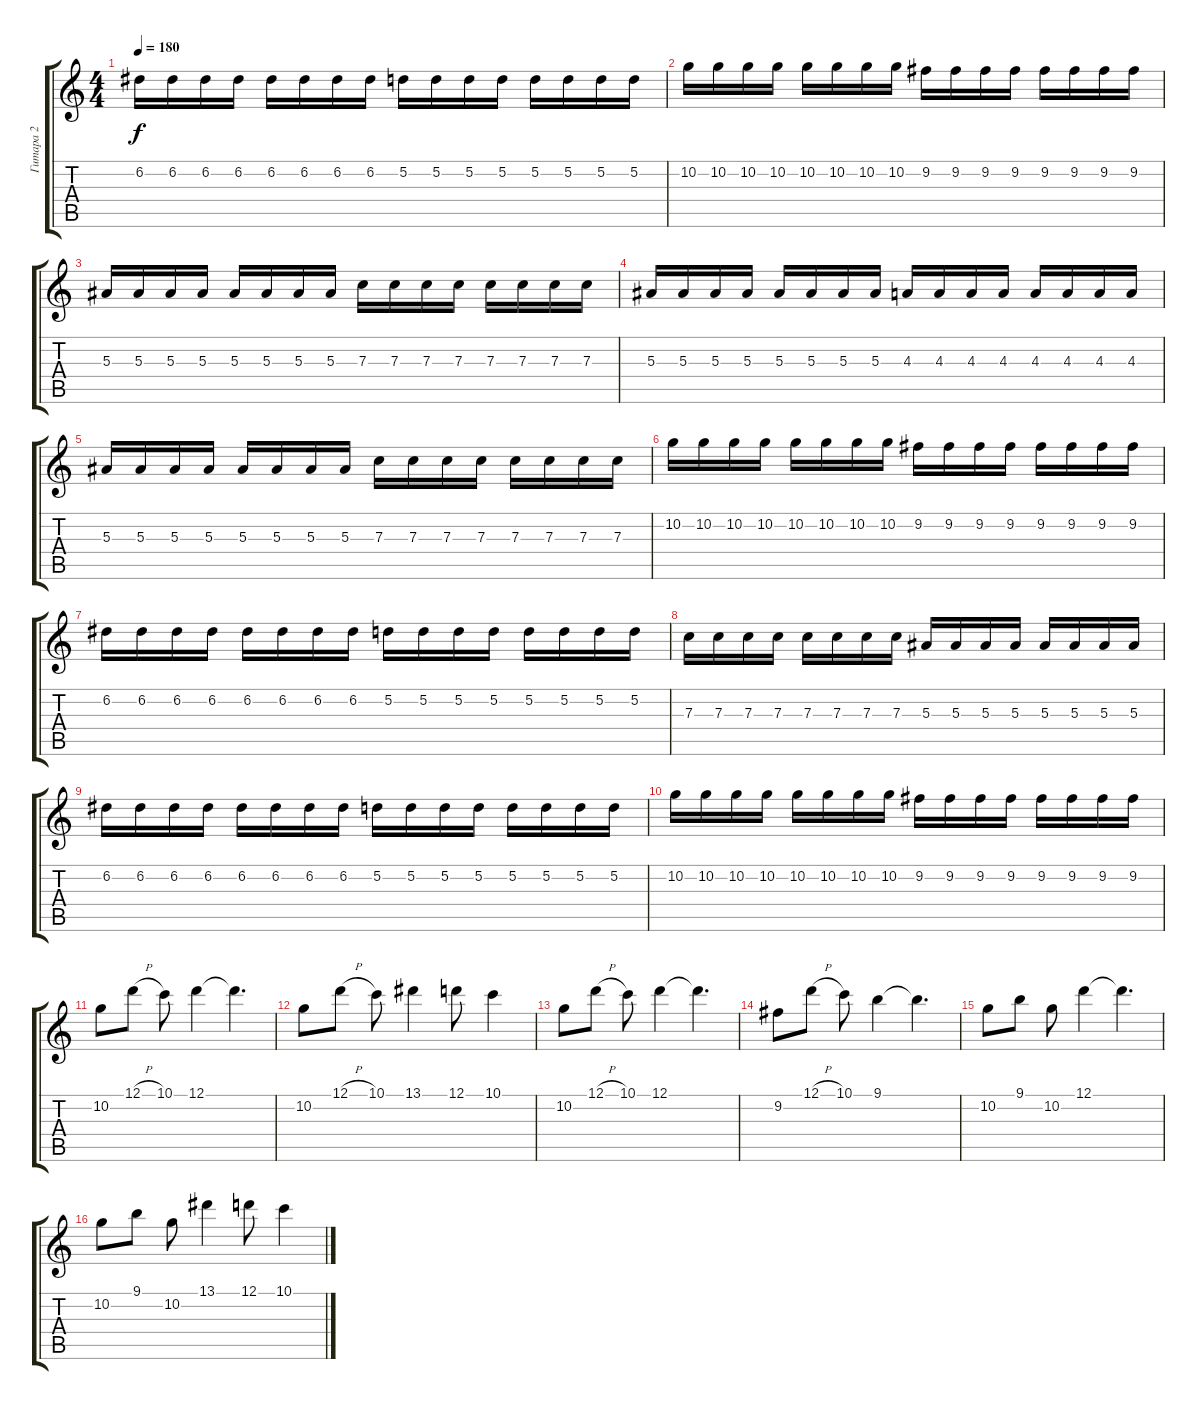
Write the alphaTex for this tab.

\track ("Гитара 2" "Гитара 2") {instrument distortionguitar}
\staff {score tabs}
\tuning (D4 A3 F3 C3 G2 D2) {hide}
\ts (4 4)
\tempo 180
\clef g2
\ks c
6.2.16{dy f} 6.2.16 6.2.16 6.2.16 6.2.16 6.2.16 6.2.16 6.2.16 5.2.16 5.2.16 5.2.16 5.2.16 5.2.16 5.2.16 5.2.16 5.2.16 |
10.2.16 10.2.16 10.2.16 10.2.16 10.2.16 10.2.16 10.2.16 10.2.16 9.2.16 9.2.16 9.2.16 9.2.16 9.2.16 9.2.16 9.2.16 9.2.16 |
5.3.16 5.3.16 5.3.16 5.3.16 5.3.16 5.3.16 5.3.16 5.3.16 7.3.16 7.3.16 7.3.16 7.3.16 7.3.16 7.3.16 7.3.16 7.3.16 |
5.3.16 5.3.16 5.3.16 5.3.16 5.3.16 5.3.16 5.3.16 5.3.16 4.3.16 4.3.16 4.3.16 4.3.16 4.3.16 4.3.16 4.3.16 4.3.16 |
5.3.16 5.3.16 5.3.16 5.3.16 5.3.16 5.3.16 5.3.16 5.3.16 7.3.16 7.3.16 7.3.16 7.3.16 7.3.16 7.3.16 7.3.16 7.3.16 |
10.2.16 10.2.16 10.2.16 10.2.16 10.2.16 10.2.16 10.2.16 10.2.16 9.2.16 9.2.16 9.2.16 9.2.16 9.2.16 9.2.16 9.2.16 9.2.16 |
6.2.16 6.2.16 6.2.16 6.2.16 6.2.16 6.2.16 6.2.16 6.2.16 5.2.16 5.2.16 5.2.16 5.2.16 5.2.16 5.2.16 5.2.16 5.2.16 |
7.3.16 7.3.16 7.3.16 7.3.16 7.3.16 7.3.16 7.3.16 7.3.16 5.3.16 5.3.16 5.3.16 5.3.16 5.3.16 5.3.16 5.3.16 5.3.16 |
6.2.16 6.2.16 6.2.16 6.2.16 6.2.16 6.2.16 6.2.16 6.2.16 5.2.16 5.2.16 5.2.16 5.2.16 5.2.16 5.2.16 5.2.16 5.2.16 |
10.2.16 10.2.16 10.2.16 10.2.16 10.2.16 10.2.16 10.2.16 10.2.16 9.2.16 9.2.16 9.2.16 9.2.16 9.2.16 9.2.16 9.2.16 9.2.16 |
10.2.8 12.1{h}.8 10.1.8 12.1.4 12.1{t}.4{d} |
10.2.8 12.1{h}.8 10.1.8 13.1.4 12.1.8 10.1.4 |
10.2.8 12.1{h}.8 10.1.8 12.1.4 12.1{t}.4{d} |
9.2.8 12.1{h}.8 10.1.8 9.1.4 9.1{t}.4{d} |
10.2.8 9.1.8 10.2.8 12.1.4 12.1{t}.4{d} |
10.2.8 9.1.8 10.2.8 13.1.4 12.1.8 10.1.4
